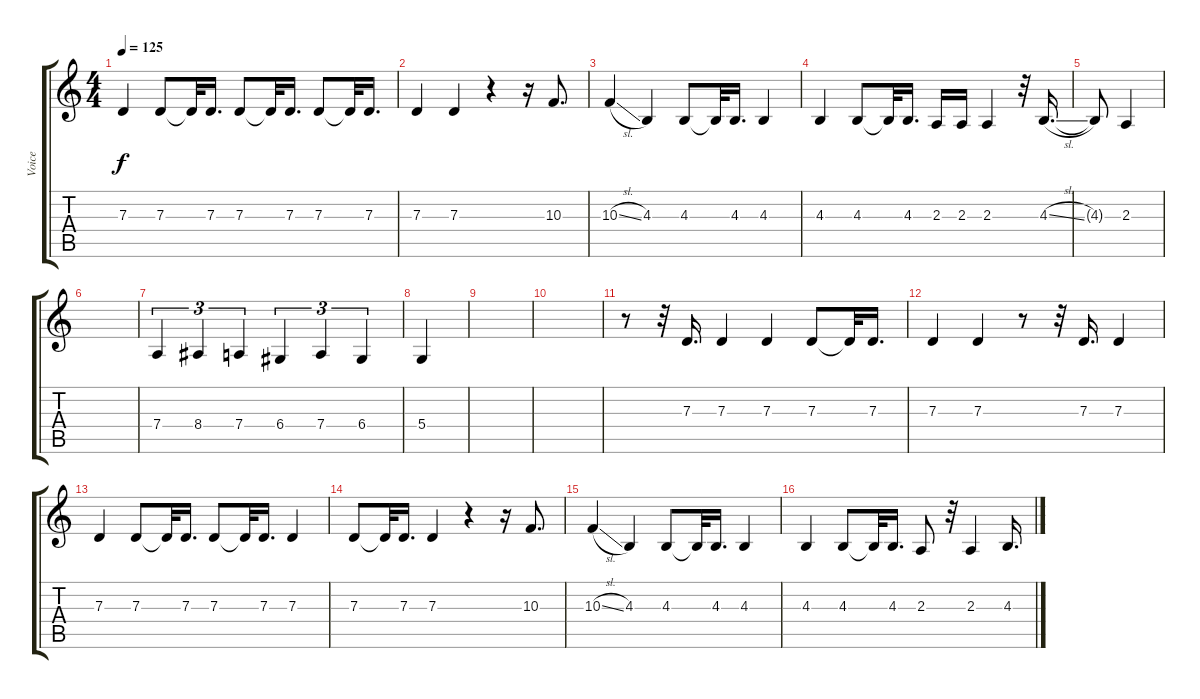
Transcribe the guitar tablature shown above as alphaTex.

\track ("Voice" "Voice") {instrument baritonesax}
\staff {score tabs}
\tuning (E4 B3 G3 D3 A2 E2) {hide}
\ts (4 4)
\tempo 125
\clef g2
\ks c
7.3.4{dy f} 7.3.8 7.3{t}.32 7.3.16{d} 7.3.8 7.3{t}.32 7.3.16{d} 7.3.8 7.3{t}.32 7.3.16{d} |
7.3.4 7.3.4 r.4 r.16 10.3.8{d} |
10.3{sl}.4 4.3.4 4.3.8 4.3{t}.32 4.3.16{d} 4.3.4 |
4.3.4 4.3.8 4.3{t}.32 4.3.16{d} 2.3.16 2.3.16 2.3.4 r.32 4.3{sl}.16{d} |
4.3{t}.8 2.3.4 |
|
7.4.4{tu (3 2)} 8.4.4{tu (3 2)} 7.4.4{tu (3 2)} 6.4.4{tu (3 2)} 7.4.4{tu (3 2)} 6.4.4{tu (3 2)} |
5.4.4 |
|
|
r.8 r.32 7.3.16{d} 7.3.4 7.3.4 7.3.8 7.3{t}.32 7.3.16{d} |
7.3.4 7.3.4 r.8 r.32 7.3.16{d} 7.3.4 |
7.3.4 7.3.8 7.3{t}.32 7.3.16{d} 7.3.8 7.3{t}.32 7.3.16{d} 7.3.4 |
7.3.8 7.3{t}.32 7.3.16{d} 7.3.4 r.4 r.16 10.3.8{d} |
10.3{sl}.4 4.3.4 4.3.8 4.3{t}.32 4.3.16{d} 4.3.4 |
4.3.4 4.3.8 4.3{t}.32 4.3.16{d} 2.3.8 r.32 2.3.4 4.3{sl}.16{d}
